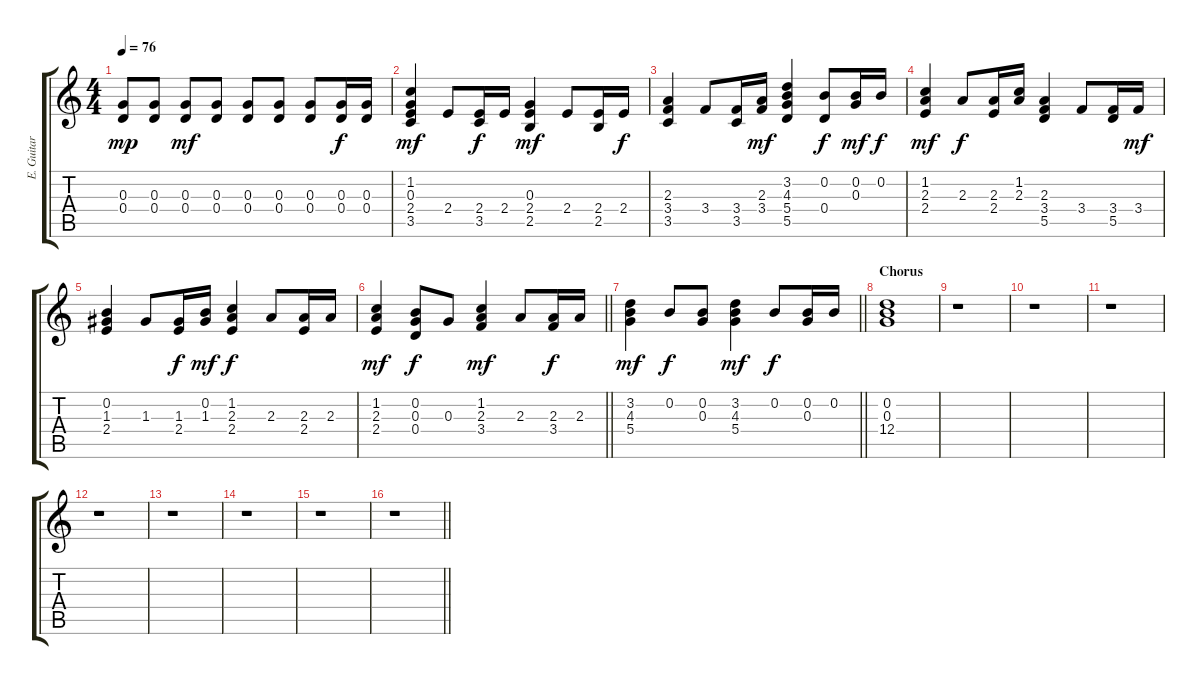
\track ("E. Guitar" "E. Guitar") {instrument overdrivenguitar}
\staff {score tabs}
\tuning (E4 B3 G3 D3 A2 E2) {hide}
\ts (4 4)
\tempo 76
\clef g2
\ks c
(0.3 0.4).8{dy mp} (0.3 0.4).8 (0.3 0.4).8{dy mf} (0.3 0.4).8 (0.3 0.4).8 (0.3 0.4).8 (0.3 0.4).8 (0.3 0.4).16{dy f} (0.3 0.4).16 |
(1.2 0.3 2.4 3.5).4{dy mf} 2.4.8 (2.4 3.5).16{dy f} 2.4.16 (0.3 2.4 2.5).4{dy mf} 2.4.8 (2.4 2.5).16 2.4.16{dy f} |
(2.3 3.4 3.5).4 3.4.8 (3.4 3.5).16 (2.3 3.4).16{dy mf} (3.2 4.3 5.4 5.5).4 (0.2 0.4).8{dy f} (0.2 0.3).16{dy mf} 0.2.16{dy f} |
(1.2 2.3 2.4).4{dy mf} 2.3.8{dy f} (2.3 2.4).16 (1.2 2.3).16 (2.3 3.4 5.5).4 3.4.8 (3.4 5.5).16 3.4.16{dy mf} |
(0.2 1.3 2.4).4 1.3.8 (1.3 2.4).16{dy f} (0.2 1.3).16{dy mf} (1.2 2.3 2.4).4{dy f} 2.3.8 (2.3 2.4).16 2.3.16 |
\barLineRight lightlight
(1.2 2.3 2.4).4{dy mf} (0.2 0.3 0.4).8{dy f} 0.3.8 (1.2 2.3 3.4).4{dy mf} 2.3.8 (2.3 3.4).16{dy f} 2.3.16 |
\barLineRight lightlight
(3.2 4.3 5.4).4{dy mf} 0.2.8{dy f} (0.2 0.3).8 (3.2 4.3 5.4).4{dy mf} 0.2.8{dy f} (0.2 0.3).16 0.2.16 |
\section ("" "Chorus")
(0.2 0.3 12.4).1 |
r.1 |
r.1 |
r.1 |
r.1 |
r.1 |
r.1 |
r.1 |
\barLineRight lightlight
r.1
